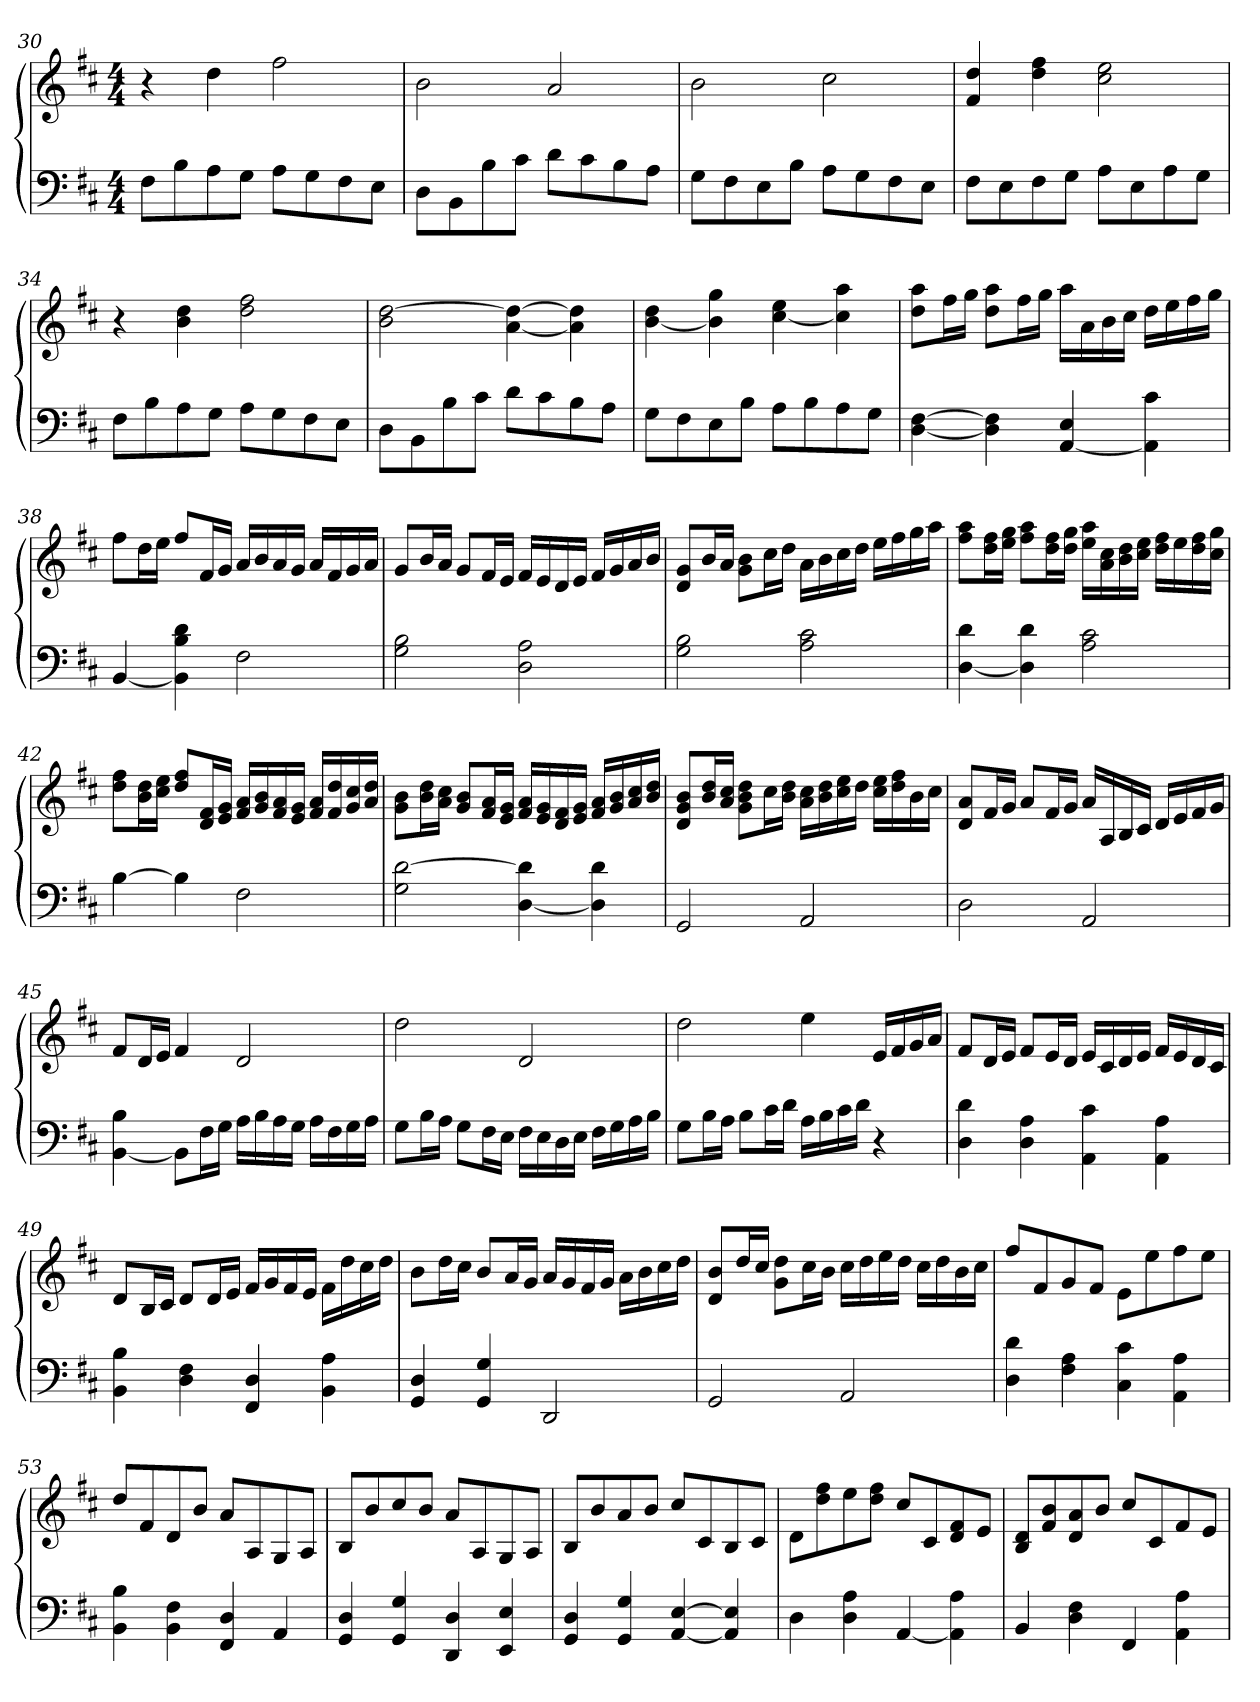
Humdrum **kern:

**kern	**kern
*part1	*part1
*staff2	*staff1
*clefF4	*clefG2
*k[f#c#]	*k[f#c#]
*D:	*D:
*M4/4	*M4/4
=30	=30
8F#\L	4r
8B\	.
8A\	4dd\
8G\J	.
8A\L	2ff#\
8G\	.
8F#\	.
8E\J	.
!!LO:PB:g=z
=31	=31
8D\L	2b\
8BB\	.
8B\	.
8c#\J	.
8d\L	2a/
8c#\	.
8B\	.
8A\J	.
=32	=32
8G\L	2b\
8F#\	.
8E\	.
8B\J	.
8A\L	2cc#\
8G\	.
8F#\	.
8E\J	.
=33	=33
8F#\L	4f#/ 4dd/
8E\	.
8F#\	4dd\ 4ff#\
8G\J	.
8A\L	2cc#\ 2ee\
8E\	.
8A\	.
8G\J	.
!!LO:LB:g=z
=34	=34
8F#\L	4r
8B\	.
8A\	4dd\ 4b\
8G\J	.
8A\L	2ff#\ 2dd\
8G\	.
8F#\	.
8E\J	.
=35	=35
8D\L	2b\ [2dd\
8BB\	.
8B\	.
8c#\J	.
8d\L	4dd_\ [4a\
8c#\	.
8B\	4dd]\ 4a]\
8A\J	.
=36	=36
8G\L	4dd\ [4b\
8F#\	.
8E\	4b]\ 4gg\
8B\J	.
8A\L	[4cc#\ 4ee\
8B\	.
8A\	4cc#]\ 4aa\
8G\J	.
!!LO:LB:g=z
=37	=37
[4F#\ [4D\	8aa\ 8dd\L
.	16ff#\L
.	16gg\JJ
4F#]\ 4D]\	8dd\ 8aa\L
.	16ff#\L
.	16gg\JJ
[4AA/ 4E/	16aa\LL
.	16a\
.	16b\
.	16cc#\JJ
4c#\ 4AA]\	16dd\LL
.	16ee\
.	16ff#\
.	16gg\JJ
=38	=38
[4BB/	8ff#\L
.	16dd\L
.	16ee\JJ
4d\ 4BB]\ 4B\	8ff#/L
.	16f#/L
.	16g/JJ
2F#\	16a/LL
.	16b/
.	16a/
.	16g/JJ
.	16a/LL
.	16f#/
.	16g/
.	16a/JJ
=39	=39
2G\ 2B\	8g/L
.	16b/L
.	16a/JJ
.	8g/L
.	16f#/L
.	16e/JJ
2A\ 2D\	16f#/LL
.	16e/
.	16d/
.	16e/JJ
.	16f#/LL
.	16g/
.	16a/
.	16b/JJ
!!LO:LB:g=z
=40	=40
2B\ 2G\	8g/ 8d/L
.	16b/L
.	16a/JJ
.	8g\ 8b\L
.	16cc#\L
.	16dd\JJ
2c#\ 2A\	16a\LL
.	16b\
.	16cc#\
.	16dd\JJ
.	16ee\LL
.	16ff#\
.	16gg\
.	16aa\JJ
=41	=41
[4D\ 4d\	8aa\ 8ff#\L
.	16ff#\ 16dd\L
.	16ee\ 16gg\JJ
4d\ 4D]\	8ff#\ 8aa\L
.	16dd\ 16ff#\L
.	16gg\ 16dd\JJ
2A\ 2c#\	16aa\ 16ee\LL
.	16cc#\ 16a\
.	16b\ 16dd\
.	16cc#\ 16ee\JJ
.	16dd\ 16ff#\LL
.	16ee\
.	16ff#\ 16dd\
.	16gg\ 16cc#\JJ
=42	=42
[4B\	8ff#\ 8dd\L
.	16dd\ 16b\L
.	16cc#\ 16ee\JJ
4B\]	8ff#/ 8dd/L
.	16d/ 16f#/L
.	16e/ 16g/JJ
2F#\	16a/ 16f#/LL
.	16b/ 16g/
.	16a/ 16f#/
.	16g/ 16e/JJ
.	16f#/ 16a/LL
.	16f#/ 16dd/
.	16cc#/ 16g/
.	16dd/ 16a/JJ
!!LO:LB:g=z
=43	=43
[2d\ 2G\	8b\ 8g\L
.	16b\ 16dd\L
.	16cc#\ 16a\JJ
.	8g/ 8b/L
.	16a/ 16f#/L
.	16g/ 16e/JJ
[4D\ 4d]\	16a/ 16f#/LL
.	16g/ 16e/
.	16d/ 16f#/
.	16g/ 16e/JJ
4d\ 4D]\	16f#/ 16a/LL
.	16g/ 16b/
.	16a/ 16cc#/
.	16dd/ 16b/JJ
=44	=44
2GG/	8g/ 8d/ 8b/L
.	16dd/ 16b/L
.	16a/ 16cc#/JJ
.	8b\ 8g\ 8dd\L
.	16cc#\L
.	16b\ 16dd\JJ
2AA/	16cc#\ 16a\LL
.	16b\ 16dd\
.	16ee\ 16cc#\
.	16dd\JJ
.	16ee\ 16cc#\LL
.	16dd\ 16ff#\
.	16b\
.	16cc#\JJ
=31	=31
2D\	8d/ 8a/L
.	16f#/L
.	16g/JJ
.	8a/L
.	16f#/L
.	16g/JJ
2AA/	16a/LL
.	16A/
.	16B/
.	16c#/JJ
.	16d/LL
.	16e/
.	16f#/
.	16g/JJ
!!LO:PB:g=z
=45	=45
4B\ [4BB\	8f#/L
.	16d/L
.	16e/JJ
8BB\L]	4f#/
16F#\L	.
16G\JJ	.
16A\LL	2d/
16B\	.
16A\	.
16G\JJ	.
16A\LL	.
16F#\	.
16G\	.
16A\JJ	.
=46	=46
8G\L	2dd\
16B\L	.
16A\JJ	.
8G\L	.
16F#\L	.
16E\JJ	.
16F#\LL	2d/
16E\	.
16D\	.
16E\JJ	.
16F#\LL	.
16G\	.
16A\	.
16B\JJ	.
=47	=47
8G\L	2dd\
16B\L	.
16A\JJ	.
8B\L	.
16c#\L	.
16d\JJ	.
16A\LL	4ee\
16B\	.
16c#\	.
16d\JJ	.
4r	16e/LL
.	16f#/
.	16g/
.	16a/JJ
!!LO:LB:g=z
=48	=48
4D\ 4d\	8f#/L
.	16d/L
.	16e/JJ
4D\ 4A\	8f#/L
.	16e/L
.	16d/JJ
4c#\ 4AA\	16e/LL
.	16c#/
.	16d/
.	16e/JJ
4AA\ 4A\	16f#/LL
.	16e/
.	16d/
.	16c#/JJ
=49	=49
4BB\ 4B\	8d/L
.	16B/L
.	16c#/JJ
4F#\ 4D\	8d/L
.	16d/L
.	16e/JJ
4D/ 4FF#/	16f#/LL
.	16g/
.	16f#/
.	16e/JJ
4BB\ 4A\	16f#\LL
.	16dd\
.	16cc#\
.	16dd\JJ
=50	=50
4GG/ 4D/	8b\L
.	16dd\L
.	16cc#\JJ
4GG/ 4G/	8b/L
.	16a/L
.	16g/JJ
2DD/	16a/LL
.	16g/
.	16f#/
.	16g/JJ
.	16a\LL
.	16b\
.	16cc#\
.	16dd\JJ
!!LO:LB:g=z
=51	=51
2GG/	8b/ 8d/L
.	16dd/L
.	16cc#/JJ
.	8g\ 8dd\L
.	16cc#\L
.	16b\JJ
2AA/	16cc#\LL
.	16dd\
.	16ee\
.	16dd\JJ
.	16cc#\LL
.	16dd\
.	16b\
.	16cc#\JJ
=52	=52
4D\ 4d\	8ff#/L
.	8f#/
4A\ 4F#\	8g/
.	8f#/J
4c#\ 4C#\	8e\L
.	8ee\
4A\ 4AA\	8ff#\
.	8ee\J
=53	=53
4BB\ 4B\	8dd/L
.	8f#/
4F#\ 4BB\	8d/
.	8b/J
4D/ 4FF#/	8a/L
.	8A/
4AA/	8G/
.	8A/J
!!LO:LB:g=z
=54	=54
4GG/ 4D/	8B/L
.	8b/
4GG/ 4G/	8cc#/
.	8b/J
4D/ 4DD/	8a/L
.	8A/
4E/ 4EE/	8G/
.	8A/J
=55	=55
4GG/ 4D/	8B/L
.	8b/
4G/ 4GG/	8a/
.	8b/J
[4E/ [4AA/	8cc#/L
.	8c#/
4E]/ 4AA]/	8B/
.	8c#/J
=56	=56
4D\	8d\L
.	8ff#\ 8dd\
4D\ 4A\	8ee\
.	8dd\ 8ff#\J
[4AA/	8cc#/L
.	8c#/
4A\ 4AA]\	8f#/ 8d/
.	8e/J
!!LO:LB:g=z
=57	=57
4BB/	8d/ 8B/L
.	8f#/ 8b/
4F#\ 4D\	8a/ 8d/
.	8b/J
4FF#/	8cc#/L
.	8c#/
4A\ 4AA\	8f#/
.	8e/J
=	=
*-	*-
